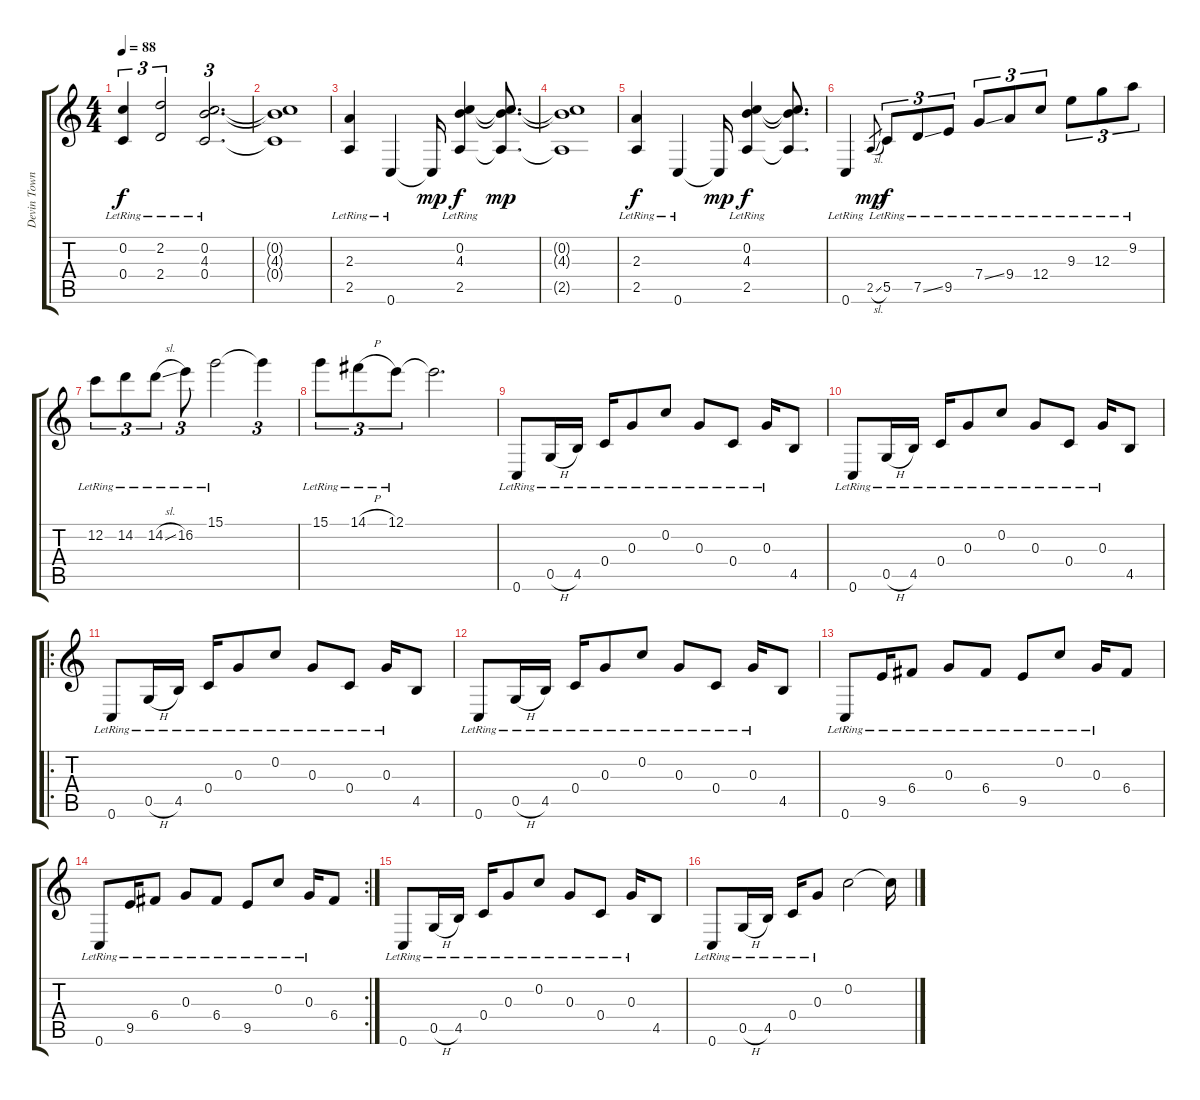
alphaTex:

\track ("Devin Townsend" "Devin Town") {instrument acousticguitarsteel}
\staff {score tabs}
\tuning (E4 C4 G3 C3 G2 C2) {hide}
\ts (4 4)
\tempo 88
\clef g2
\ks c
(0.2{lr} 0.4{lr}).4{tu (3 2) dy f instrument acousticguitarsteel} (2.2{lr} 2.4{lr}).2{tu (3 2)} (0.2{lr} 4.3{lr} 0.4{lr}).2{d tu (3 2)} |
(0.2{t} 4.3{t} 0.4{t}).1 |
(2.3{lr} 2.5{lr}).4 0.6{lr}.4 0.6{t}.16{dy mp} (0.2{lr} 4.3{lr} 2.5{lr}).4{dy f} (0.2{t} 4.3{t} 2.5{t}).8{d dy mp} |
(0.2{t} 4.3{t} 2.5{t}).1 |
(2.3{lr} 2.5{lr}).4{dy f} 0.6{lr}.4 0.6{t}.16{dy mp} (0.2{lr} 4.3{lr} 2.5{lr}).4{dy f} (0.2{t} 4.3{t} 2.5{t}).8{d} |
0.6{lr}.4 2.5{sl}.8{gr dy mp} 5.5{lr}.8{tu (3 2) dy f} 7.5{ss lr}.8{tu (3 2)} 9.5{lr}.8{tu (3 2)} 7.4{ss lr}.8{tu (3 2)} 9.4{lr}.8{tu (3 2)} 12.4{lr}.8{tu (3 2)} 9.3{lr}.8{tu (3 2)} 12.3{lr}.8{tu (3 2)} 9.2{lr}.8{tu (3 2)} |
12.2{lr}.8{tu (3 2)} 14.2{lr}.8{tu (3 2)} 14.2{sl lr}.8{tu (3 2)} 16.2{lr}.8{tu (3 2)} 15.1{lr}.2 15.1{t}.4{tu (3 2)} |
15.1{lr}.8{tu (3 2)} 14.1{h lr}.8{tu (3 2)} 12.1{lr}.8{tu (3 2)} 12.1{t}.2{d} |
0.6{lr}.8 0.5{h lr}.16 4.5{lr}.16 0.4{lr}.16 0.3{lr}.8 0.2{lr}.8 0.3{lr}.8 0.4{lr}.8 0.3{lr}.16 4.5.8 |
0.6{lr}.8 0.5{h lr}.16 4.5{lr}.16 0.4{lr}.16 0.3{lr}.8 0.2{lr}.8 0.3{lr}.8 0.4{lr}.8 0.3{lr}.16 4.5.8 |
\ro
0.6{lr}.8 0.5{h lr}.16 4.5{lr}.16 0.4{lr}.16 0.3{lr}.8 0.2{lr}.8 0.3{lr}.8 0.4{lr}.8 0.3{lr}.16 4.5.8 |
0.6{lr}.8 0.5{h lr}.16 4.5{lr}.16 0.4{lr}.16 0.3{lr}.8 0.2{lr}.8 0.3{lr}.8 0.4{lr}.8 0.3{lr}.16 4.5.8 |
0.6{lr}.8 9.5{lr}.16 6.4{lr}.8 0.3{lr}.8 6.4{lr}.8 9.5{lr}.8 0.2{lr}.8 0.3{lr}.16 6.4.8 |
\rc 2
0.6{lr}.8 9.5{lr}.16 6.4{lr}.8 0.3{lr}.8 6.4{lr}.8 9.5{lr}.8 0.2{lr}.8 0.3{lr}.16 6.4.8 |
0.6{lr}.8 0.5{h lr}.16 4.5{lr}.16 0.4{lr}.16 0.3{lr}.8 0.2{lr}.8 0.3{lr}.8 0.4{lr}.8 0.3{lr}.16 4.5.8 |
0.6{lr}.8 0.5{h lr}.16 4.5{lr}.16 0.4{lr}.16 0.3{lr}.8 0.2.2 0.2{t}.16
